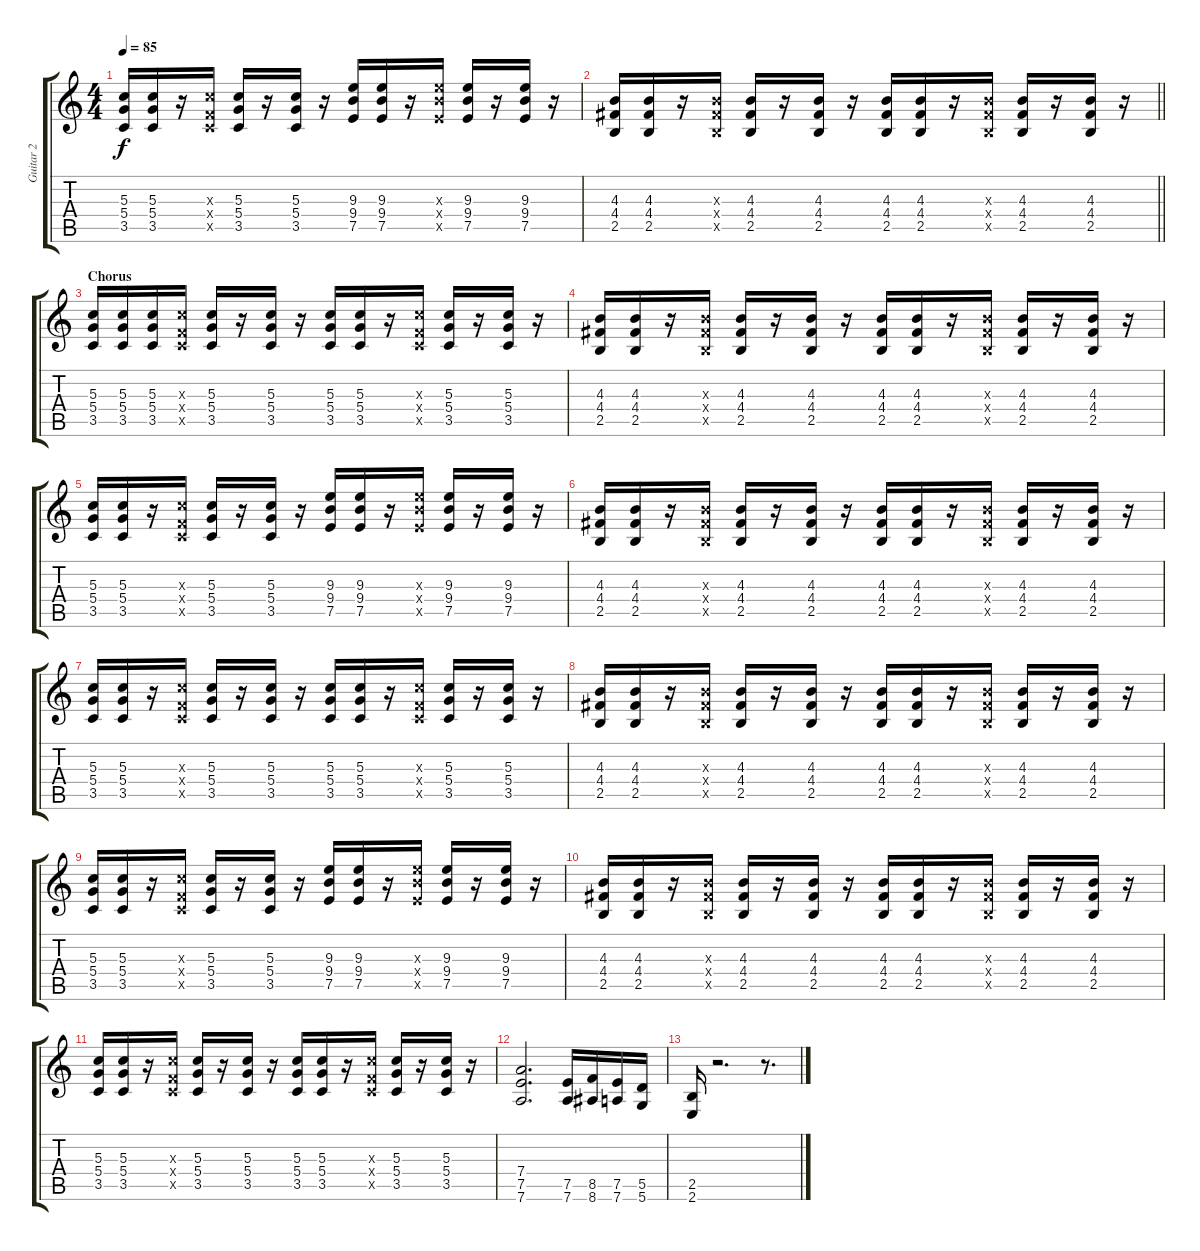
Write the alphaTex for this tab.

\track ("Guitar 2" "Guitar 2") {instrument distortionguitar}
\staff {score tabs}
\tuning (E4 B3 G3 D3 A2 D2) {hide}
\ts (4 4)
\tempo 85
\clef g2
\ks c
(5.3 5.4 3.5).16{dy f} (5.3 5.4 3.5).16 r.16 (5.3{x} 3.4{x} 3.5{x}).16 (5.3 5.4 3.5).16 r.16 (5.3 5.4 3.5).16 r.16 (9.3 9.4 7.5).16 (9.3 9.4 7.5).16 r.16 (9.3{x} 9.4{x} 7.5{x}).16 (9.3 9.4 7.5).16 r.16 (9.3 9.4 7.5).16 r.16 |
\barLineRight lightlight
(4.3 4.4 2.5).16 (4.3 4.4 2.5).16 r.16 (4.3{x} 4.4{x} 2.5{x}).16 (4.3 4.4 2.5).16 r.16 (4.3 4.4 2.5).16 r.16 (4.3 4.4 2.5).16 (4.3 4.4 2.5).16 r.16 (4.3{x} 4.4{x} 2.5{x}).16 (4.3 4.4 2.5).16 r.16 (4.3 4.4 2.5).16 r.16 |
\section ("" "Chorus")
(5.3 5.4 3.5).16 (5.3 5.4 3.5).16 (5.3 5.4 3.5).16 (5.3{x} 3.4{x} 3.5{x}).16 (5.3 5.4 3.5).16 r.16 (5.3 5.4 3.5).16 r.16 (5.3 5.4 3.5).16 (5.3 5.4 3.5).16 r.16 (5.3{x} 3.4{x} 3.5{x}).16 (5.3 5.4 3.5).16 r.16 (5.3 5.4 3.5).16 r.16 |
(4.3 4.4 2.5).16 (4.3 4.4 2.5).16 r.16 (4.3{x} 4.4{x} 2.5{x}).16 (4.3 4.4 2.5).16 r.16 (4.3 4.4 2.5).16 r.16 (4.3 4.4 2.5).16 (4.3 4.4 2.5).16 r.16 (4.3{x} 4.4{x} 2.5{x}).16 (4.3 4.4 2.5).16 r.16 (4.3 4.4 2.5).16 r.16 |
(5.3 5.4 3.5).16 (5.3 5.4 3.5).16 r.16 (5.3{x} 3.4{x} 3.5{x}).16 (5.3 5.4 3.5).16 r.16 (5.3 5.4 3.5).16 r.16 (9.3 9.4 7.5).16 (9.3 9.4 7.5).16 r.16 (9.3{x} 9.4{x} 7.5{x}).16 (9.3 9.4 7.5).16 r.16 (9.3 9.4 7.5).16 r.16 |
(4.3 4.4 2.5).16 (4.3 4.4 2.5).16 r.16 (4.3{x} 4.4{x} 2.5{x}).16 (4.3 4.4 2.5).16 r.16 (4.3 4.4 2.5).16 r.16 (4.3 4.4 2.5).16 (4.3 4.4 2.5).16 r.16 (4.3{x} 4.4{x} 2.5{x}).16 (4.3 4.4 2.5).16 r.16 (4.3 4.4 2.5).16 r.16 |
(5.3 5.4 3.5).16 (5.3 5.4 3.5).16 r.16 (5.3{x} 3.4{x} 3.5{x}).16 (5.3 5.4 3.5).16 r.16 (5.3 5.4 3.5).16 r.16 (5.3 5.4 3.5).16 (5.3 5.4 3.5).16 r.16 (5.3{x} 3.4{x} 3.5{x}).16 (5.3 5.4 3.5).16 r.16 (5.3 5.4 3.5).16 r.16 |
(4.3 4.4 2.5).16 (4.3 4.4 2.5).16 r.16 (4.3{x} 4.4{x} 2.5{x}).16 (4.3 4.4 2.5).16 r.16 (4.3 4.4 2.5).16 r.16 (4.3 4.4 2.5).16 (4.3 4.4 2.5).16 r.16 (4.3{x} 4.4{x} 2.5{x}).16 (4.3 4.4 2.5).16 r.16 (4.3 4.4 2.5).16 r.16 |
(5.3 5.4 3.5).16 (5.3 5.4 3.5).16 r.16 (5.3{x} 3.4{x} 3.5{x}).16 (5.3 5.4 3.5).16 r.16 (5.3 5.4 3.5).16 r.16 (9.3 9.4 7.5).16 (9.3 9.4 7.5).16 r.16 (9.3{x} 9.4{x} 7.5{x}).16 (9.3 9.4 7.5).16 r.16 (9.3 9.4 7.5).16 r.16 |
(4.3 4.4 2.5).16 (4.3 4.4 2.5).16 r.16 (4.3{x} 4.4{x} 2.5{x}).16 (4.3 4.4 2.5).16 r.16 (4.3 4.4 2.5).16 r.16 (4.3 4.4 2.5).16 (4.3 4.4 2.5).16 r.16 (4.3{x} 4.4{x} 2.5{x}).16 (4.3 4.4 2.5).16 r.16 (4.3 4.4 2.5).16 r.16 |
(5.3 5.4 3.5).16 (5.3 5.4 3.5).16 r.16 (5.3{x} 3.4{x} 3.5{x}).16 (5.3 5.4 3.5).16 r.16 (5.3 5.4 3.5).16 r.16 (5.3 5.4 3.5).16 (5.3 5.4 3.5).16 r.16 (5.3{x} 3.4{x} 3.5{x}).16 (5.3 5.4 3.5).16 r.16 (5.3 5.4 3.5).16 r.16 |
(7.4 7.5 7.6).2{d} (7.5 7.6).16 (8.5 8.6).16 (7.5 7.6).16 (5.5 5.6).16 |
(2.5 2.6).16 r.2{d} r.8{d}
